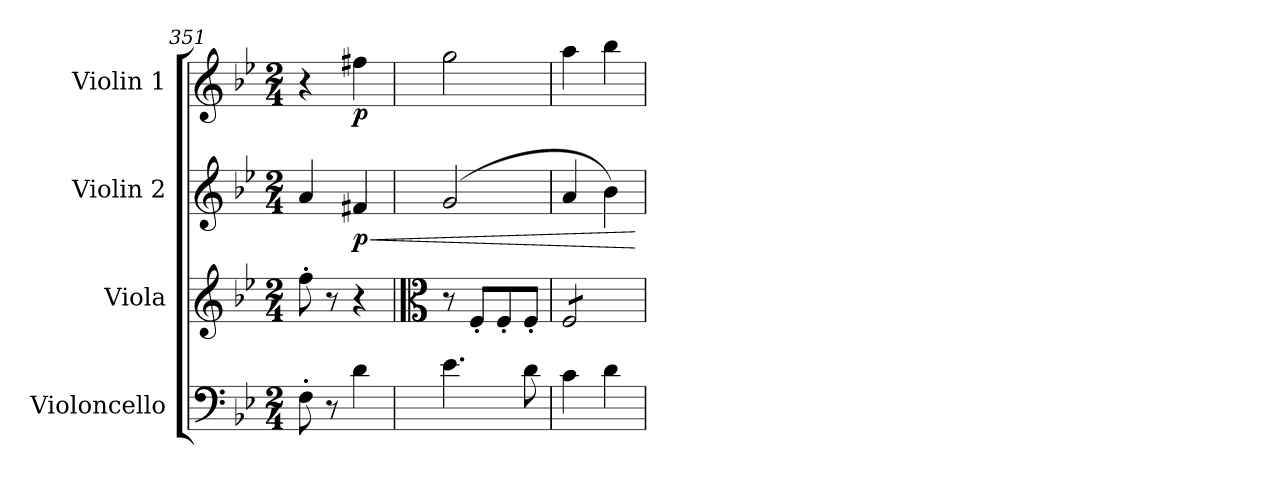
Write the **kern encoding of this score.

**kern	**kern	**kern	**dynam	**kern	**dynam
*part4	*part3	*part2	*part2	*part1	*part1
*staff4	*staff3	*staff2	*staff2	*staff1	*staff1
*I"Violoncello	*I"Viola	*I"Violin 2	*	*I"Violin 1	*
*I'Vc	*I'Vla	*I'Vln	*	*I'Vln	*
*clefF4	*clefG2	*clefG2	*	*clefG2	*
*k[b-e-]	*k[b-e-]	*k[b-e-]	*	*k[b-e-]	*
*M2/4	*M2/4	*M2/4	*	*M2/4	*
=351	=351	=351	=351	=351	=351
8F'\	8ff'\	4a/	.	4r	.
8r	8r	.	.	.	.
!	!	!	!LO:HP:b	!	!
!	!	!	!LO:DY:n=1:b	!	!LO:DY:b
4d\	4r	4f#X/	< p	4ff#X\	p
=352	=352	=352	=352	=352	=352
*	*clefC3	*	*	*	*
4.e-\	8r	(2g/	.	2gg\	.
.	8F'/L	.	.	.	.
.	8F'/	.	.	.	.
8d\	8F'/J	.	.	.	.
=353	=353	=353	=353	=353	=353
*	*tremolo	*	*	*	*
4c\	8F/L	4a/	.	4aa\	.
.	8F/	.	.	.	.
4d\	8F/	4b-\)	.	4bb-\	.
.	8F/J	.	.	.	.
*	*Xtremolo	*	*	*	*
.	.	.	[	.	.
=	=	=	=	=	=
*-	*-	*-	*-	*-	*-
